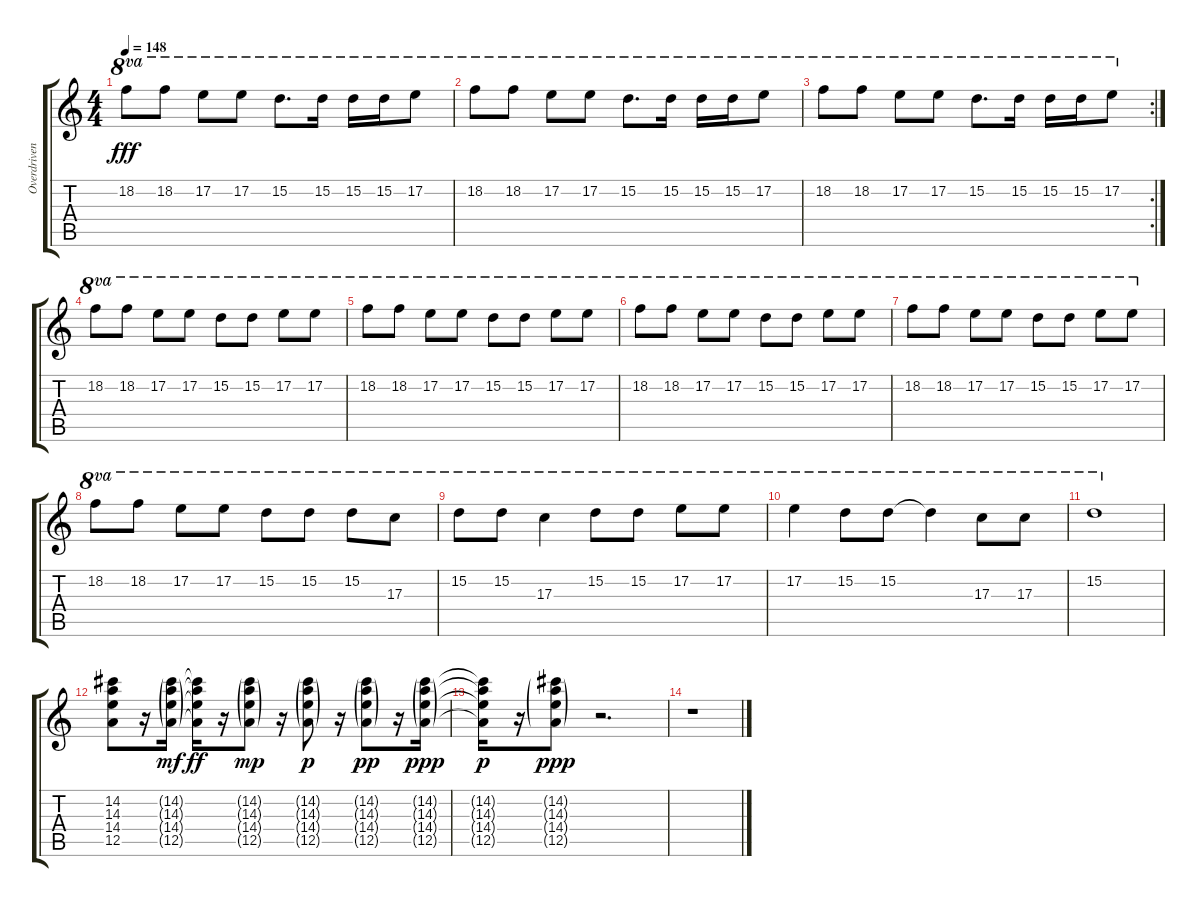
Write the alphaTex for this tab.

\track ("Overdriven Guitar" "Overdriven") {instrument overdrivenguitar}
\staff {score tabs}
\tuning (E4 B3 G3 D3 A2 E2) {hide}
\ts (4 4)
\tempo 148
\clef g2
\ks c
18.2.8{ot 8va dy fff} 18.2.8{ot 8va} 17.2.8{ot 8va} 17.2.8{ot 8va} 15.2.8{d ot 8va} 15.2.16{ot 8va} 15.2.16{ot 8va} 15.2.16{ot 8va} 17.2.8{ot 8va} |
18.2.8{ot 8va} 18.2.8{ot 8va} 17.2.8{ot 8va} 17.2.8{ot 8va} 15.2.8{d ot 8va} 15.2.16{ot 8va} 15.2.16{ot 8va} 15.2.16{ot 8va} 17.2.8{ot 8va} |
\rc 2
18.2.8{ot 8va} 18.2.8{ot 8va} 17.2.8{ot 8va} 17.2.8{ot 8va} 15.2.8{d ot 8va} 15.2.16{ot 8va} 15.2.16{ot 8va} 15.2.16{ot 8va} 17.2.8{ot 8va} |
18.2.8{ot 8va} 18.2.8{ot 8va} 17.2.8{ot 8va} 17.2.8{ot 8va} 15.2.8{ot 8va} 15.2.8{ot 8va} 17.2.8{ot 8va} 17.2.8{ot 8va} |
18.2.8{ot 8va} 18.2.8{ot 8va} 17.2.8{ot 8va} 17.2.8{ot 8va} 15.2.8{ot 8va} 15.2.8{ot 8va} 17.2.8{ot 8va} 17.2.8{ot 8va} |
18.2.8{ot 8va} 18.2.8{ot 8va} 17.2.8{ot 8va} 17.2.8{ot 8va} 15.2.8{ot 8va} 15.2.8{ot 8va} 17.2.8{ot 8va} 17.2.8{ot 8va} |
18.2.8{ot 8va} 18.2.8{ot 8va} 17.2.8{ot 8va} 17.2.8{ot 8va} 15.2.8{ot 8va} 15.2.8{ot 8va} 17.2.8{ot 8va} 17.2.8{ot 8va} |
18.2.8{ot 8va} 18.2.8{ot 8va} 17.2.8{ot 8va} 17.2.8{ot 8va} 15.2.8{ot 8va} 15.2.8{ot 8va} 15.2.8{ot 8va} 17.3.8{ot 8va} |
15.2.8{ot 8va} 15.2.8{ot 8va} 17.3.4{ot 8va} 15.2.8{ot 8va} 15.2.8{ot 8va} 17.2.8{ot 8va} 17.2.8{ot 8va} |
17.2.4{ot 8va} 15.2.8{ot 8va} 15.2.8{ot 8va} 15.2{t}.4{ot 8va} 17.3.8{ot 8va} 17.3.8{ot 8va} |
15.2.1{ot 8va} |
(14.2 14.3 14.4 12.5).8 r.16 (14.2{g} 14.3{g} 14.4{g} 12.5{g}).16{dy mf} (14.2{t} 14.3{t} 14.4{t} 12.5{t}).16{dy ff} r.16 (14.2{g} 14.3{g} 14.4{g} 12.5{g}).8{dy mp} r.16 (14.2{g} 14.3{g} 14.4{g} 12.5{g}).8{dy p} r.16 (14.2{g} 14.3{g} 14.4{g} 12.5{g}).8{dy pp} r.16 (14.2{g} 14.3{g} 14.4{g} 12.5{g}).16{dy ppp} |
(14.2{t} 14.3{t} 14.4{t} 12.5{t}).16{dy p} r.16 (14.2{g} 14.3{g} 14.4{g} 12.5{g}).8{dy ppp} r.2{d} |
r.1
